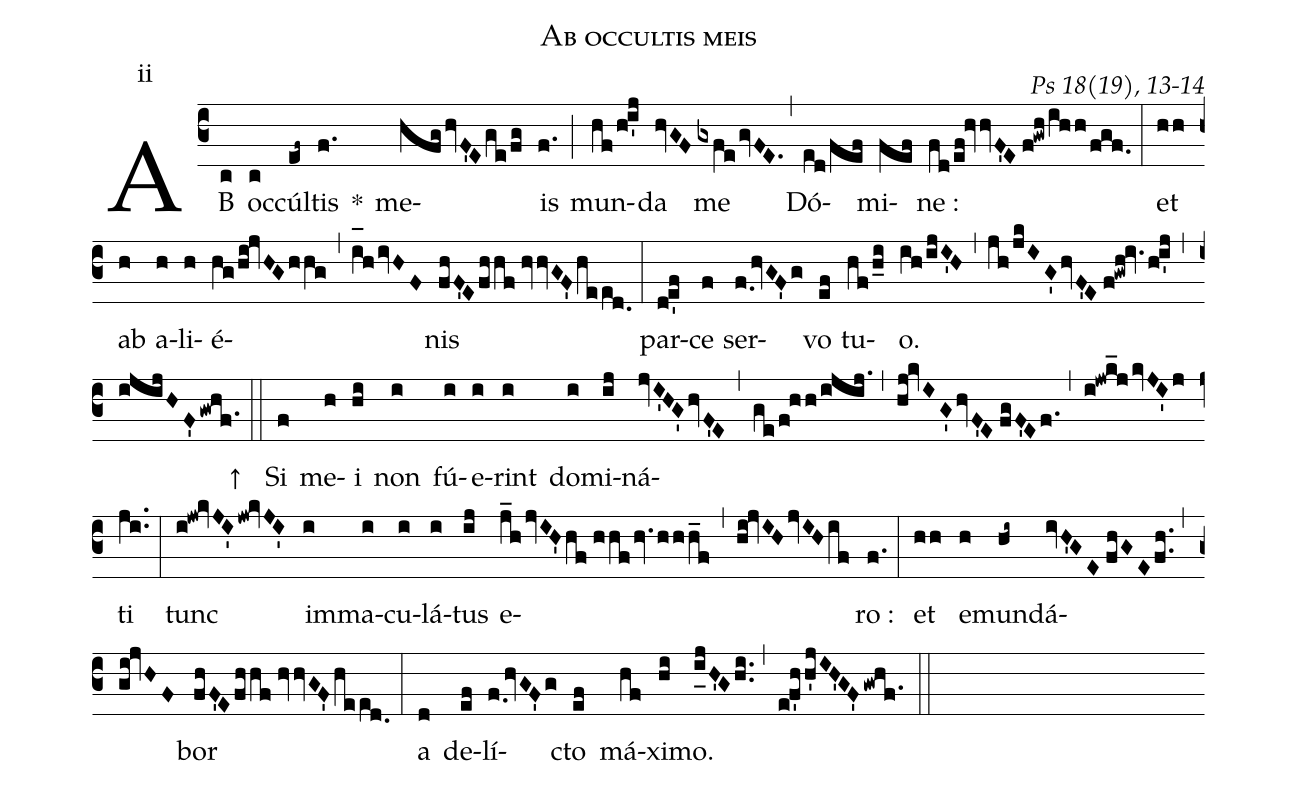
name:Ab occultis meis;
commentary: Ps 18(19), 13-14;
mode:ii;
%%
(c3) AB(c) oc(c)cúl(ef~)tis(f.) *() me(hfghvF'Ege/fg)is(f.) (;) mun(hf/hi'j)da(hvGF) me(gxfegvFE.) (,) Dó(ed/fef)mi(fef)ne :(fd/ef!hvvF'E//f!gwh/ihh/fgf.) (:) et(hh) ab(h) a(h)li(h)é(hg/hi!jvHGhhg)(,)(i_[oh:h]hivHF)nis(fhF'Efhhf//hvvGF'heed.0) (:) par(de'f)ce(f) ser(f.0/[-0.5]hvGF'g)vo(ef) tu(hf/h_i)o.(ih/ijI'H) (,) (jh/jkIG'hvF'E//f!gwh!iv.hi'j) (,) (ijijHF'gwhf.1) ↑(::) Si(f) me(h)i(hi) non(i) fú(i)e(i)rint(i) do(i)mi(ij)ná(jvI'HG'hvF'E)(,)(ge/f!hh/ijij.)(,)(hj!kvIG'hvF'E//fgF'Ef.)(,)(i!jwk_jkvJI'j)ti(ji..) (:) tunc(i!jw!kvJI'jw!kvJI') im(i)ma(i)cu(i)lá(i)tus(ij) e(j_hjvIH'hf//hhfhv.hhh_f)(,)(hi!jvIHjvIHif)ro :(f.) (:) et(hh) e(h)mun(hi~)dá(ivH'GE//fhGEfh..)(,)(gi!jvHF)bor(fhF'Efhhf//hvvGF'heed.0) (:) a(d) de(ef)lí(f.0/[-0.5]hvGF'g)cto(ef) () má(hf)xi(hi)mo.(i_[uh:l]jH'Ghi..) (,) (ef'hh'jIH'GF'gwhf.1) (::)
